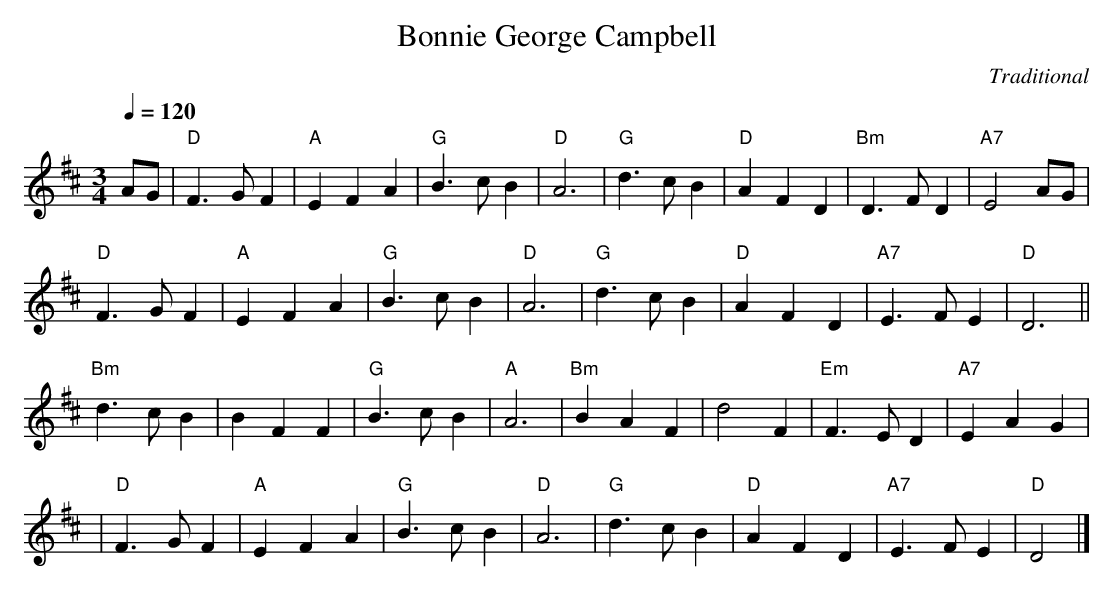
X:1
T:Bonnie George Campbell
C:Traditional
Q:1/4=120
M:3/4
L:1/4
K:D
A/G/ | "D"F>GF | "A"EFA | "G"B>cB | "D"A3 | "G"d>cB | "D"AFD | "Bm"D>FD | "A7"E2A/G/ |
"D"F>GF | "A"EFA | "G"B>cB | "D"A3 | "G"d>cB | "D"AFD | "A7"E>FE | "D"D3 ||
"Bm"d>cB | BFF | "G"B>cB | "A"A3 | "Bm"BAF | d2F | "Em"F>ED | "A7"EAG |
| "D"F>GF | "A"EFA | "G"B>cB | "D"A3 | "G"d>cB | "D"AFD | "A7"E>FE | "D"D2 |]
